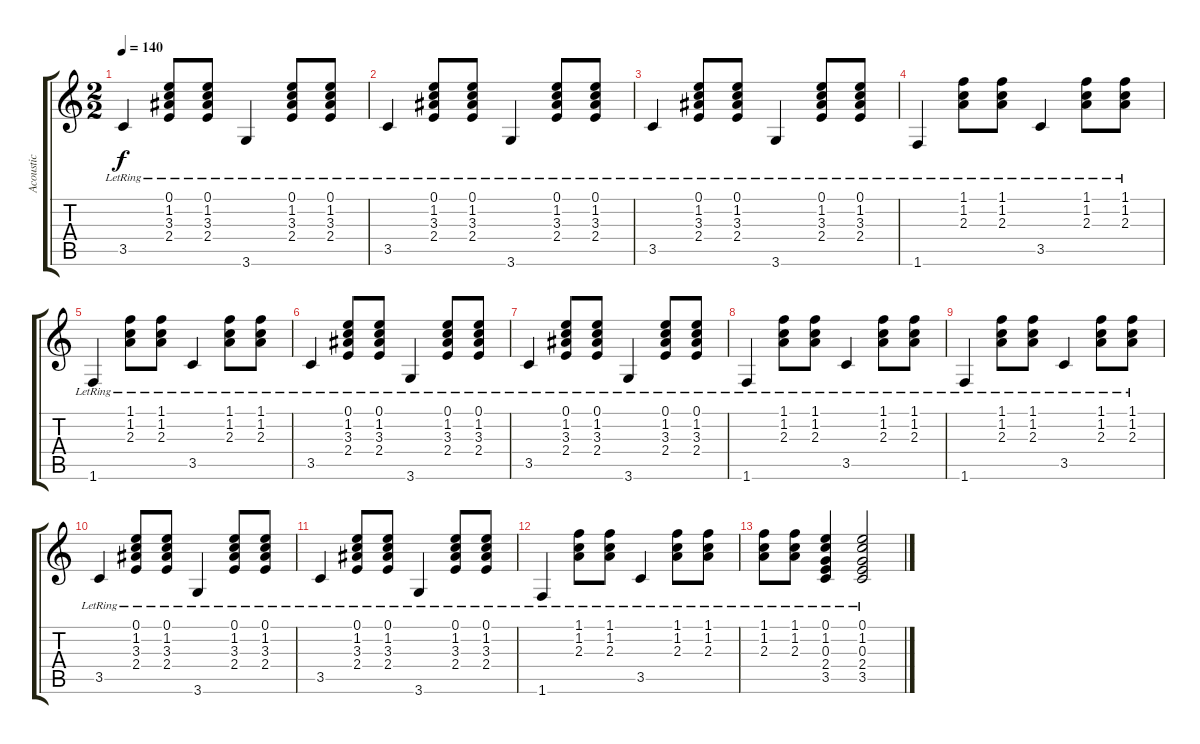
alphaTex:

\track ("Acoustic" "Acoustic") {instrument acousticguitarnylon}
\staff {score tabs}
\tuning (E4 B3 G3 D3 A2 E2) {hide}
\ts (2 2)
\tempo 140
\clef g2
\ks c
3.5{lr}.4{dy f} (0.1{lr} 1.2{lr} 3.3{lr} 2.4{lr}).8 (0.1{lr} 1.2{lr} 3.3{lr} 2.4{lr}).8 3.6{lr}.4 (0.1{lr} 1.2{lr} 3.3{lr} 2.4{lr}).8 (0.1{lr} 1.2{lr} 3.3{lr} 2.4{lr}).8 |
3.5{lr}.4 (0.1{lr} 1.2{lr} 3.3{lr} 2.4{lr}).8 (0.1{lr} 1.2{lr} 3.3{lr} 2.4{lr}).8 3.6{lr}.4 (0.1{lr} 1.2{lr} 3.3{lr} 2.4{lr}).8 (0.1{lr} 1.2{lr} 3.3{lr} 2.4{lr}).8 |
3.5{lr}.4 (0.1{lr} 1.2{lr} 3.3{lr} 2.4{lr}).8 (0.1{lr} 1.2{lr} 3.3{lr} 2.4{lr}).8 3.6{lr}.4 (0.1{lr} 1.2{lr} 3.3{lr} 2.4{lr}).8 (0.1{lr} 1.2{lr} 3.3{lr} 2.4{lr}).8 |
1.6{lr}.4 (1.1{lr} 1.2{lr} 2.3{lr}).8 (1.1{lr} 1.2{lr} 2.3{lr}).8 3.5{lr}.4 (1.1{lr} 1.2{lr} 2.3{lr}).8 (1.1{lr} 1.2{lr} 2.3{lr}).8 |
1.6{lr}.4 (1.1{lr} 1.2{lr} 2.3{lr}).8 (1.1{lr} 1.2{lr} 2.3{lr}).8 3.5{lr}.4 (1.1{lr} 1.2{lr} 2.3{lr}).8 (1.1{lr} 1.2{lr} 2.3{lr}).8 |
3.5{lr}.4 (0.1{lr} 1.2{lr} 3.3{lr} 2.4{lr}).8 (0.1{lr} 1.2{lr} 3.3{lr} 2.4{lr}).8 3.6{lr}.4 (0.1{lr} 1.2{lr} 3.3{lr} 2.4{lr}).8 (0.1{lr} 1.2{lr} 3.3{lr} 2.4{lr}).8 |
3.5{lr}.4 (0.1{lr} 1.2{lr} 3.3{lr} 2.4{lr}).8 (0.1{lr} 1.2{lr} 3.3{lr} 2.4{lr}).8 3.6{lr}.4 (0.1{lr} 1.2{lr} 3.3{lr} 2.4{lr}).8 (0.1{lr} 1.2{lr} 3.3{lr} 2.4{lr}).8 |
1.6{lr}.4 (1.1{lr} 1.2{lr} 2.3{lr}).8 (1.1{lr} 1.2{lr} 2.3{lr}).8 3.5{lr}.4 (1.1{lr} 1.2{lr} 2.3{lr}).8 (1.1{lr} 1.2{lr} 2.3{lr}).8 |
1.6{lr}.4 (1.1{lr} 1.2{lr} 2.3{lr}).8 (1.1{lr} 1.2{lr} 2.3{lr}).8 3.5{lr}.4 (1.1{lr} 1.2{lr} 2.3{lr}).8 (1.1{lr} 1.2{lr} 2.3{lr}).8 |
3.5{lr}.4 (0.1{lr} 1.2{lr} 3.3{lr} 2.4{lr}).8 (0.1{lr} 1.2{lr} 3.3{lr} 2.4{lr}).8 3.6{lr}.4 (0.1{lr} 1.2{lr} 3.3{lr} 2.4{lr}).8 (0.1{lr} 1.2{lr} 3.3{lr} 2.4{lr}).8 |
3.5{lr}.4 (0.1{lr} 1.2{lr} 3.3{lr} 2.4{lr}).8 (0.1{lr} 1.2{lr} 3.3{lr} 2.4{lr}).8 3.6{lr}.4 (0.1{lr} 1.2{lr} 3.3{lr} 2.4{lr}).8 (0.1{lr} 1.2{lr} 3.3{lr} 2.4{lr}).8 |
1.6{lr}.4 (1.1{lr} 1.2{lr} 2.3{lr}).8 (1.1{lr} 1.2{lr} 2.3{lr}).8 3.5{lr}.4 (1.1{lr} 1.2{lr} 2.3{lr}).8 (1.1{lr} 1.2{lr} 2.3{lr}).8 |
(1.1{lr} 1.2{lr} 2.3{lr}).8 (1.1{lr} 1.2{lr} 2.3{lr}).8 (0.1{lr} 1.2{lr} 0.3{lr} 2.4{lr} 3.5{lr}).4 (0.1{lr} 1.2{lr} 0.3{lr} 2.4{lr} 3.5{lr}).2
